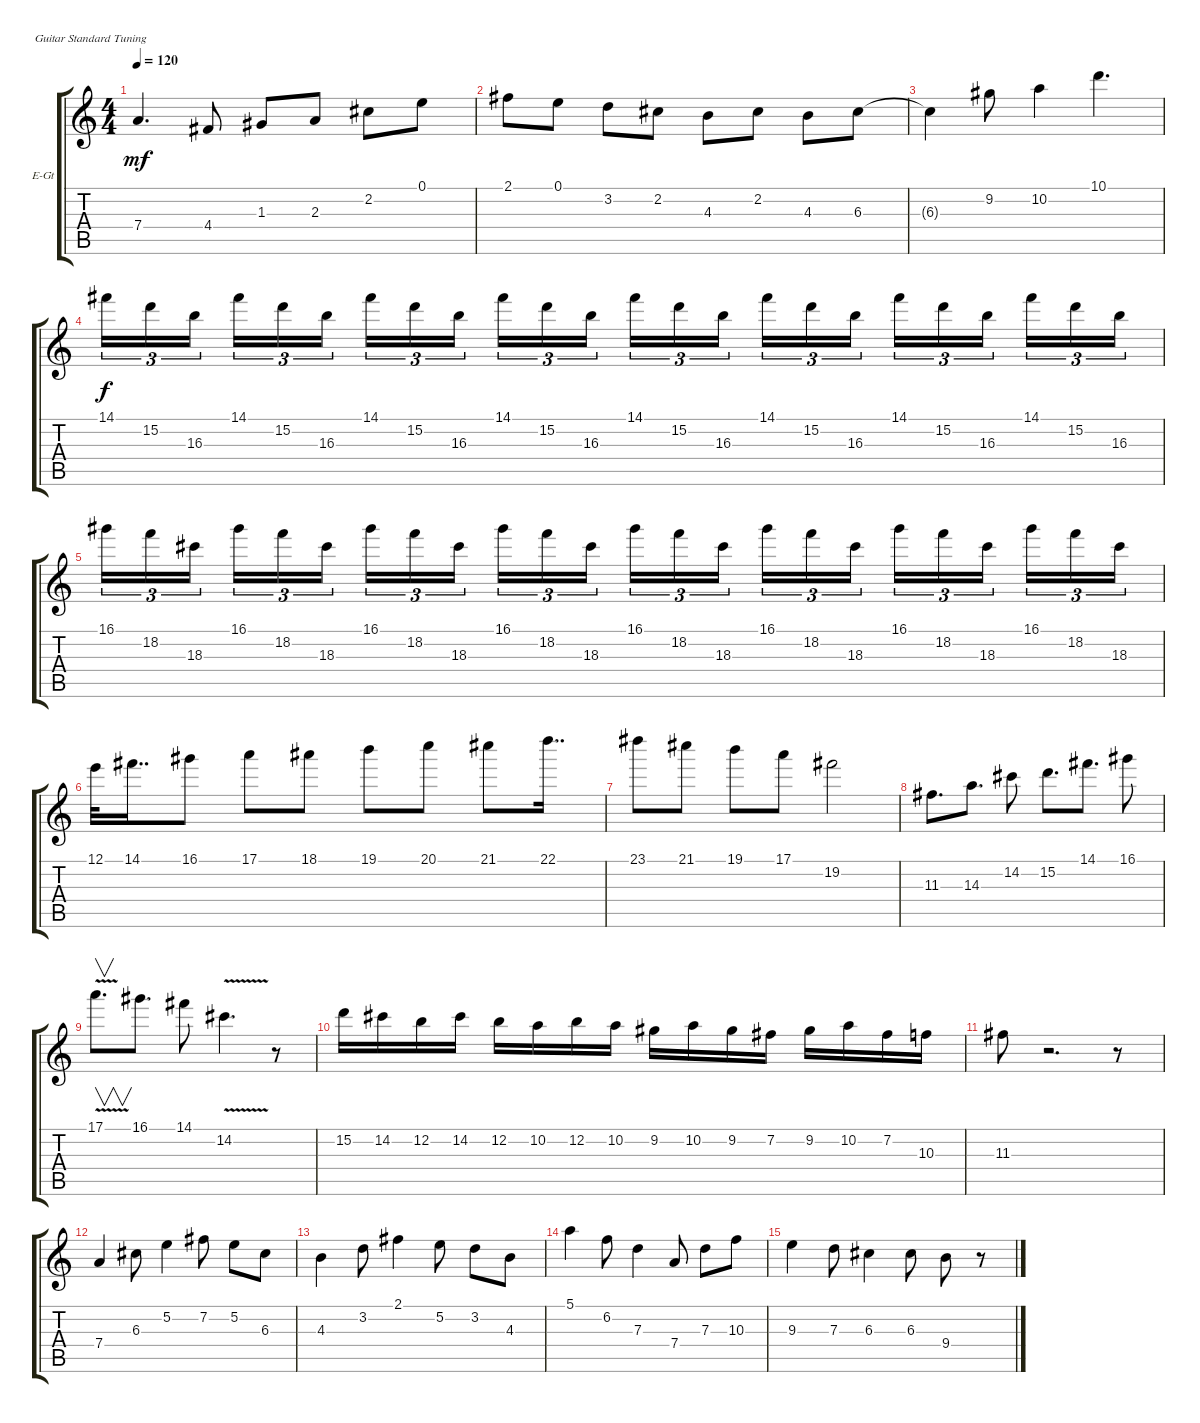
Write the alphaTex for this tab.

\defaultSystemsLayout 4
\bracketExtendMode groupsimilarinstruments
\firstSystemTrackNameOrientation horizontal
\otherSystemsTrackNameOrientation horizontal
\track ("Electric Guitar" "E-Gt") {instrument distortionguitar}
\staff {score tabs}
\tuning (E4 B3 G3 D3 A2 E2)
\ts (4 4)
\tempo 120
\clef g2
\ks c
7.4{t}.4{d dy mf} 4.4.8 1.3.8 2.3.8 2.2.8 0.1.8 |
2.1.8 0.1.8 3.2.8 2.2.8 4.3.8 2.2.8 4.3.8 6.3.8 |
6.3{t}.4 9.2.8 10.2.4 10.1.4{d} |
14.1.16{tu (3 2) dy f} 15.2.16{tu (3 2)} 16.3.16{tu (3 2)} 14.1.16{tu (3 2)} 15.2.16{tu (3 2)} 16.3.16{tu (3 2)} 14.1.16{tu (3 2)} 15.2.16{tu (3 2)} 16.3.16{tu (3 2)} 14.1.16{tu (3 2)} 15.2.16{tu (3 2)} 16.3.16{tu (3 2)} 14.1.16{tu (3 2)} 15.2.16{tu (3 2)} 16.3.16{tu (3 2)} 14.1.16{tu (3 2)} 15.2.16{tu (3 2)} 16.3.16{tu (3 2)} 14.1.16{tu (3 2)} 15.2.16{tu (3 2)} 16.3.16{tu (3 2)} 14.1.16{tu (3 2)} 15.2.16{tu (3 2)} 16.3.16{tu (3 2)} |
16.1.16{tu (3 2)} 18.2.16{tu (3 2)} 18.3.16{tu (3 2)} 16.1.16{tu (3 2)} 18.2.16{tu (3 2)} 18.3.16{tu (3 2)} 16.1.16{tu (3 2)} 18.2.16{tu (3 2)} 18.3.16{tu (3 2)} 16.1.16{tu (3 2)} 18.2.16{tu (3 2)} 18.3.16{tu (3 2)} 16.1.16{tu (3 2)} 18.2.16{tu (3 2)} 18.3.16{tu (3 2)} 16.1.16{tu (3 2)} 18.2.16{tu (3 2)} 18.3.16{tu (3 2)} 16.1.16{tu (3 2)} 18.2.16{tu (3 2)} 18.3.16{tu (3 2)} 16.1.16{tu (3 2)} 18.2.16{tu (3 2)} 18.3.16{tu (3 2)} |
12.1.32 14.1.16{dd} 16.1.8 17.1.8 18.1.8 19.1.8 20.1.8 21.1.8 22.1.16{dd} |
23.1.8 21.1.8 19.1.8 17.1.8 19.2.2 |
11.3.8{d} 14.3.8{d} 14.2.8 15.2.8{d} 14.1.8{d} 16.1.8 |
17.1{v}.8{v d} 16.1.8{d} 14.1.8 14.2{v}.4{d} r.8 |
15.2.16 14.2.16 12.2.16 14.2.16 12.2.16 10.2.16 12.2.16 10.2.16 9.2.16 10.2.16 9.2.16 7.2.16 9.2.16 10.2.16 7.2.16 10.3.16 |
11.3.8 r.2{d} r.8 |
7.4.4 6.3.8 5.2.4 7.2.8 5.2.8 6.3.8 |
4.3.4 3.2.8 2.1.4 5.2.8 3.2.8 4.3.8 |
5.1.4 6.2.8 7.3.4 7.4.8 7.3.8 10.3.8 |
9.3.4 7.3.8 6.3.4 6.3.8 9.4.8 r.8
